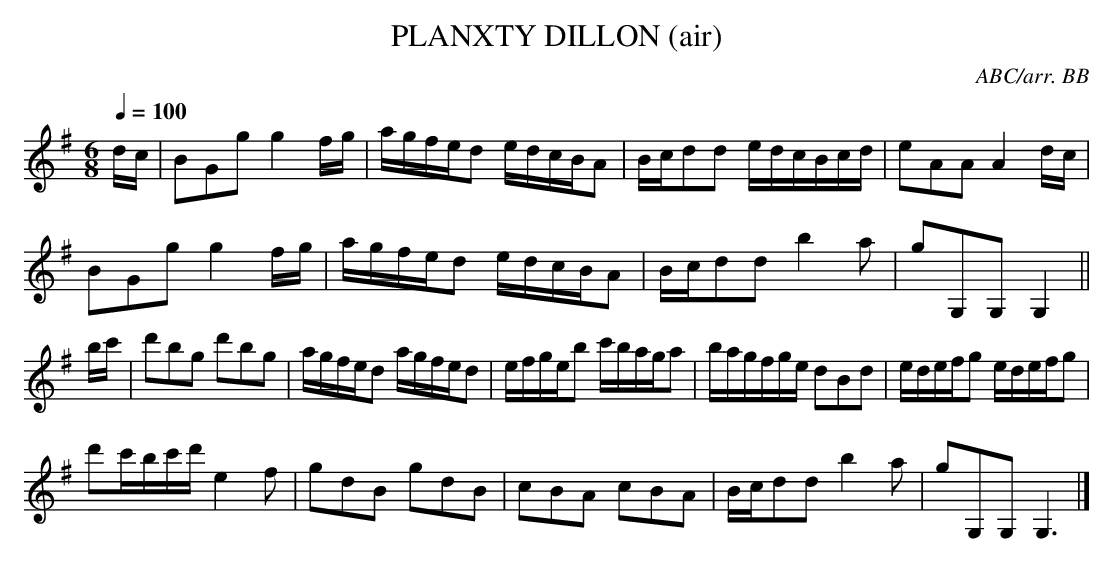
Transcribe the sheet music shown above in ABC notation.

X:1
T:PLANXTY DILLON (air)
C:ABC/arr. BB
I'm pretty sure that there aren't too many trad musicians
around who would be interested in trying it. But Levey was
a classical violinist, and a piece like this would have
presented very few problems to him or his conservatory
colleagues. (As in the case of other tunes or settings
in his two volumes, you have to wonder about the source.)
folder, but Carolan wrote a number of tunes dedicated to
various members of the Dillon family. This may be one of them.
Q:1/4=100
L:1/8
M:6/8
K:G
d/c/|BGg g2f/g/|a/g/f/e/d e/d/c/B/A|B/c/dd e/d/c/B/c/d/|\
eAA A2d/c/|
BGg g2f/g/|a/g/f/e/d e/d/c/B/A|B/c/dd b2a|gG,G, G,2 ||
b/c'/|d'bg d'bg|a/g/f/e/d a/g/f/e/d|e/f/g/e/b c'/b/a/g/a|\
b/a/g/f/g/e/ dBd|e/d/e/f/g e/d/e/f/g|
d'c'/b/c'/d'/ e2f|gdB gdB|cBA cBA|B/c/dd b2a|gG,G, G,3 |]
